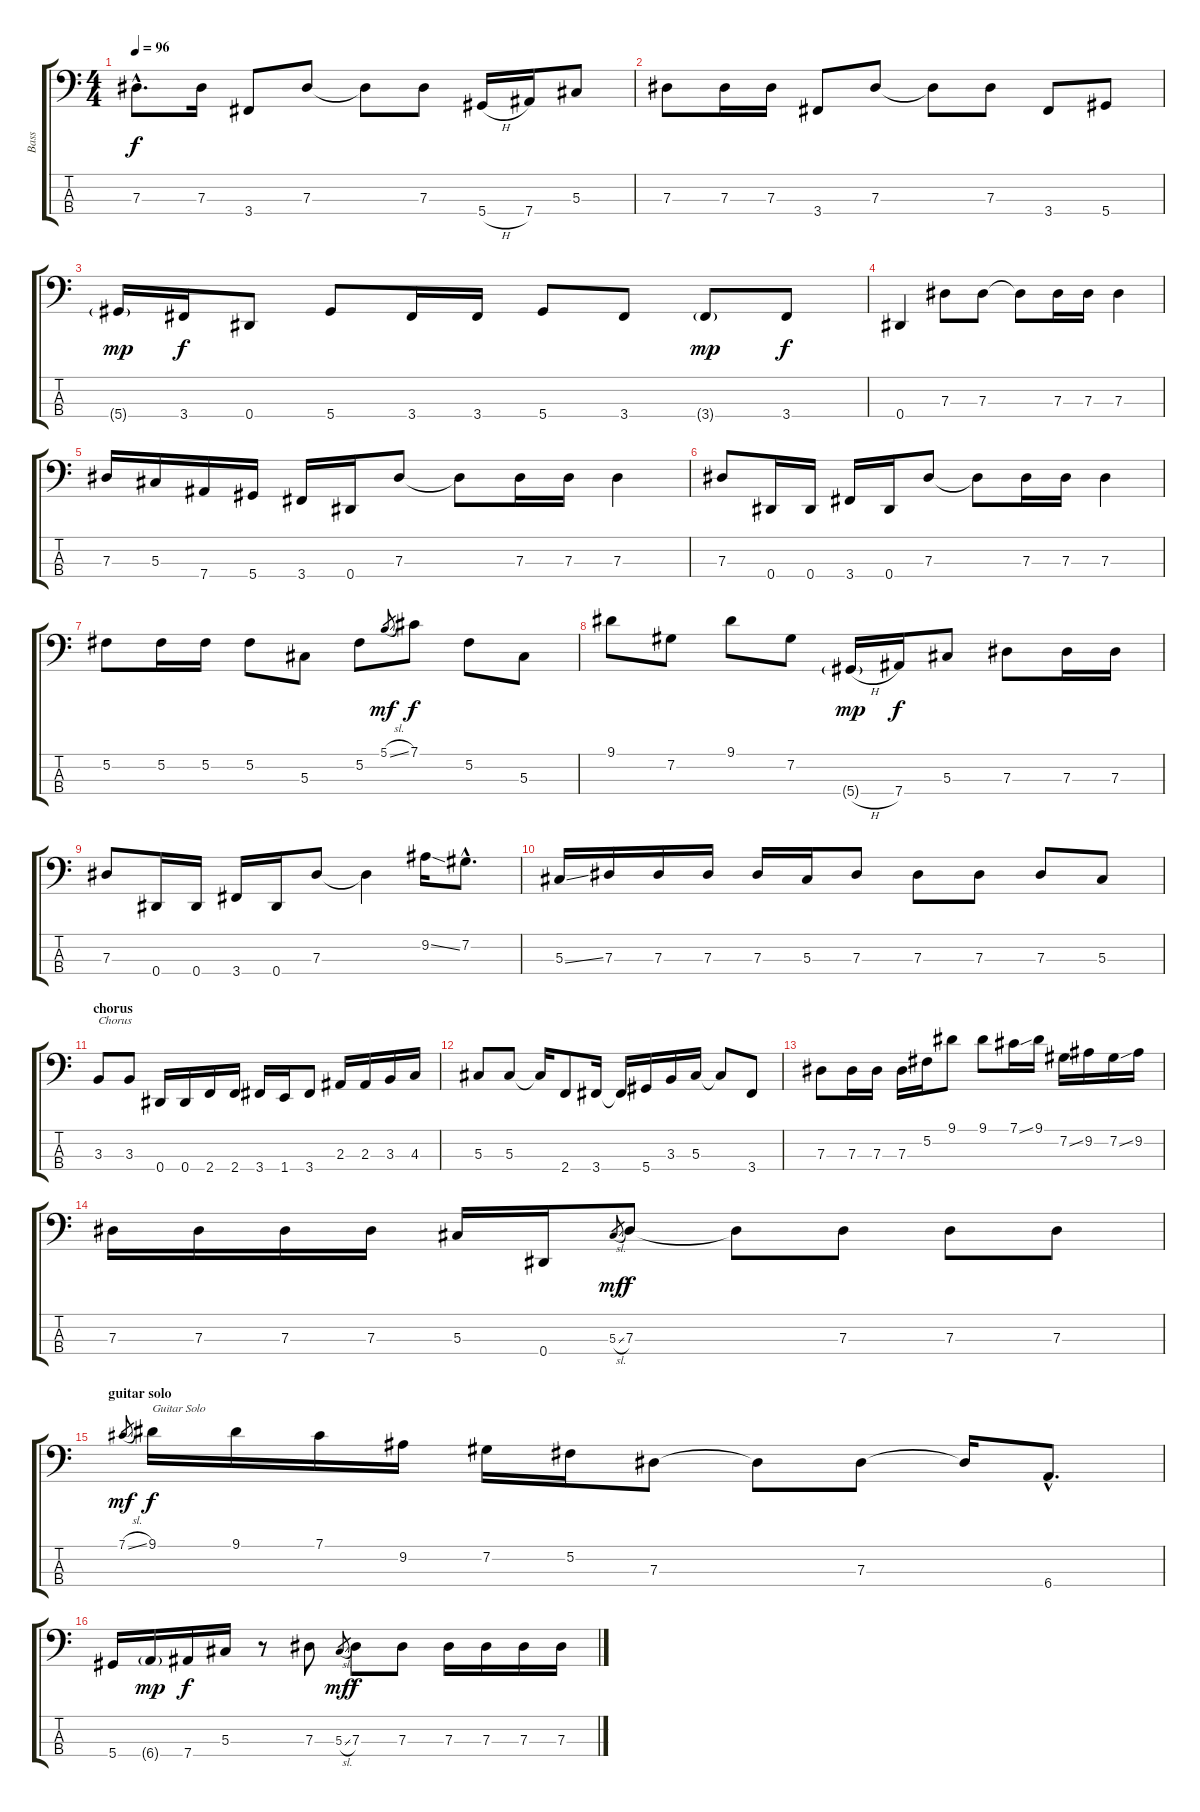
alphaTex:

\track ("Bass" "Bass") {instrument electricbassfinger}
\staff {score tabs}
\tuning (Gb2 Db2 Ab1 Eb1) {hide}
\ts (4 4)
\tempo 96
\clef f4
\ks c
7.3{hac}.8{d dy f} 7.3.16 3.4.8 7.3.8 7.3{t}.8 7.3.8 5.4{h}.16 7.4.16 5.3.8 |
7.3.8 7.3.16 7.3.16 3.4.8 7.3.8 7.3{t}.8 7.3.8 3.4.8 5.4.8 |
5.4{g}.16{dy mp} 3.4.16{dy f} 0.4.8 5.4.8 3.4.16 3.4.16 5.4.8 3.4.8 3.4{g}.8{dy mp} 3.4.8{dy f} |
0.4.4 7.3.8 7.3.8 7.3{t}.8 7.3.16 7.3.16 7.3.4 |
7.3.16 5.3.16 7.4.16 5.4.16 3.4.16 0.4.16 7.3.8 7.3{t}.8 7.3.16 7.3.16 7.3.4 |
7.3.8 0.4.16 0.4.16 3.4.16 0.4.16 7.3.8 7.3{t}.8 7.3.16 7.3.16 7.3.4 |
5.2.8 5.2.16 5.2.16 5.2.8 5.3.8 5.2.8 5.1{sl}.8{gr dy mf} 7.1.8{dy f} 5.2.8 5.3.8 |
9.1.8 7.2.8 9.1.8 7.2.8 5.4{h g}.16{dy mp} 7.4.16{dy f} 5.3.8 7.3.8 7.3.16 7.3.16 |
7.3.8 0.4.16 0.4.16 3.4.16 0.4.16 7.3.8 7.3{t}.4 9.2{ss}.16 7.2{hac}.8{d} |
5.3{ss}.16 7.3.16 7.3.16 7.3.16 7.3.16 5.3.16 7.3.8 7.3.8 7.3.8 7.3.8 5.3.8 |
\section ("" "chorus")
3.3.8{txt "Chorus"} 3.3.8 0.4.16 0.4.16 2.4.16 2.4.16 3.4.16 1.4.16 3.4.8 2.3.16 2.3.16 3.3.16 4.3.16 |
5.3.8 5.3.8 5.3{t}.16 2.4.8 3.4.16 3.4{t}.16 5.4.16 3.3.16 5.3.16 5.3{t}.8 3.4.8 |
7.3.8 7.3.16 7.3.16 7.3.16 5.2.16 9.1.8 9.1.8 7.1{ss}.16 9.1.16 7.2{ss}.16 9.2.16 7.2{ss}.16 9.2.16 |
7.3.16 7.3.16 7.3.16 7.3.16 5.3.16 0.4.16 5.3{sl}.8{gr dy mf} 7.3.8{dy f} 7.3{t}.8 7.3.8 7.3.8 7.3.8 |
\section ("" "guitar solo")
7.1{sl}.8{gr dy mf} 9.1.16{txt "Guitar Solo" dy f} 9.1.16 7.1.16 9.2.16 7.2.16 5.2.16 7.3.8 7.3{t}.8 7.3.8 7.3{t}.16 6.4{hac}.8{d} |
5.4.16 6.4{g}.16{dy mp} 7.4.16{dy f} 5.3.16 r.8 7.3.8 5.3{sl}.8{gr dy mf} 7.3.8{dy f} 7.3.8 7.3.16 7.3.16 7.3.16 7.3.16
